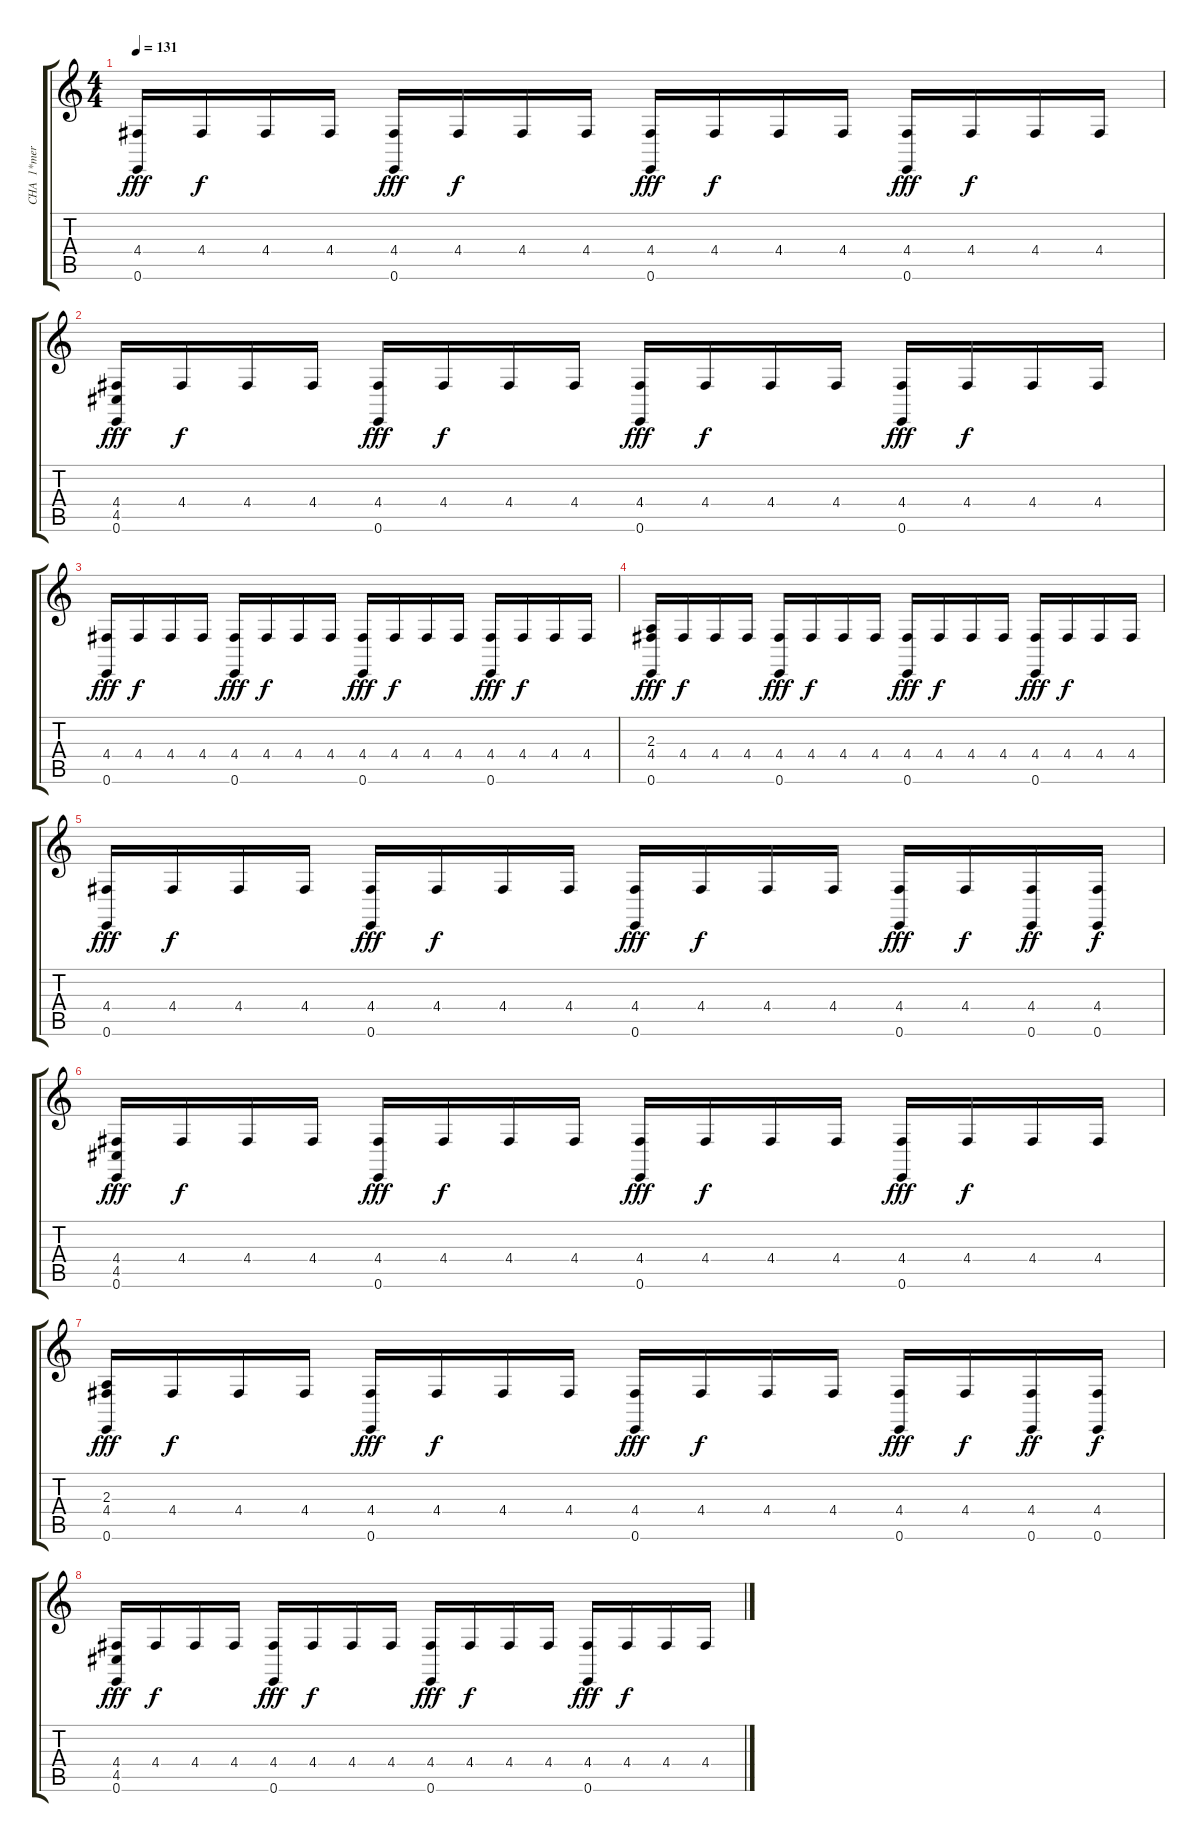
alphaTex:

\track ("CHA  1*merged" "CHA  1*mer") {instrument acousticgrandpiano}
\staff {score tabs}
\tuning (E4 B3 G3 D3 A2 E2) {hide}
\ts (4 4)
\tempo 131
\clef g2
\ks c
(4.4 0.6).16{dy fff} 4.4.16{dy f} 4.4.16 4.4.16 (4.4 0.6).16{dy fff} 4.4.16{dy f} 4.4.16 4.4.16 (4.4 0.6).16{dy fff} 4.4.16{dy f} 4.4.16 4.4.16 (4.4 0.6).16{dy fff} 4.4.16{dy f} 4.4.16 4.4.16 |
(4.4 4.5 0.6).16{dy fff} 4.4.16{dy f} 4.4.16 4.4.16 (4.4 0.6).16{dy fff} 4.4.16{dy f} 4.4.16 4.4.16 (4.4 0.6).16{dy fff} 4.4.16{dy f} 4.4.16 4.4.16 (4.4 0.6).16{dy fff} 4.4.16{dy f} 4.4.16 4.4.16 |
(4.4 0.6).16{dy fff} 4.4.16{dy f} 4.4.16 4.4.16 (4.4 0.6).16{dy fff} 4.4.16{dy f} 4.4.16 4.4.16 (4.4 0.6).16{dy fff} 4.4.16{dy f} 4.4.16 4.4.16 (4.4 0.6).16{dy fff} 4.4.16{dy f} 4.4.16 4.4.16 |
(2.3 4.4 0.6).16{dy fff} 4.4.16{dy f} 4.4.16 4.4.16 (4.4 0.6).16{dy fff} 4.4.16{dy f} 4.4.16 4.4.16 (4.4 0.6).16{dy fff} 4.4.16{dy f} 4.4.16 4.4.16 (4.4 0.6).16{dy fff} 4.4.16{dy f} 4.4.16 4.4.16 |
(4.4 0.6).16{dy fff} 4.4.16{dy f} 4.4.16 4.4.16 (4.4 0.6).16{dy fff} 4.4.16{dy f} 4.4.16 4.4.16 (4.4 0.6).16{dy fff} 4.4.16{dy f} 4.4.16 4.4.16 (4.4 0.6).16{dy fff} 4.4.16{dy f} (4.4 0.6).16{dy ff} (4.4 0.6).16{dy f} |
(4.4 4.5 0.6).16{dy fff} 4.4.16{dy f} 4.4.16 4.4.16 (4.4 0.6).16{dy fff} 4.4.16{dy f} 4.4.16 4.4.16 (4.4 0.6).16{dy fff} 4.4.16{dy f} 4.4.16 4.4.16 (4.4 0.6).16{dy fff} 4.4.16{dy f} 4.4.16 4.4.16 |
(2.3 4.4 0.6).16{dy fff} 4.4.16{dy f} 4.4.16 4.4.16 (4.4 0.6).16{dy fff} 4.4.16{dy f} 4.4.16 4.4.16 (4.4 0.6).16{dy fff} 4.4.16{dy f} 4.4.16 4.4.16 (4.4 0.6).16{dy fff} 4.4.16{dy f} (4.4 0.6).16{dy ff} (4.4 0.6).16{dy f} |
(4.4 4.5 0.6).16{dy fff} 4.4.16{dy f} 4.4.16 4.4.16 (4.4 0.6).16{dy fff} 4.4.16{dy f} 4.4.16 4.4.16 (4.4 0.6).16{dy fff} 4.4.16{dy f} 4.4.16 4.4.16 (4.4 0.6).16{dy fff} 4.4.16{dy f} 4.4.16 4.4.16
